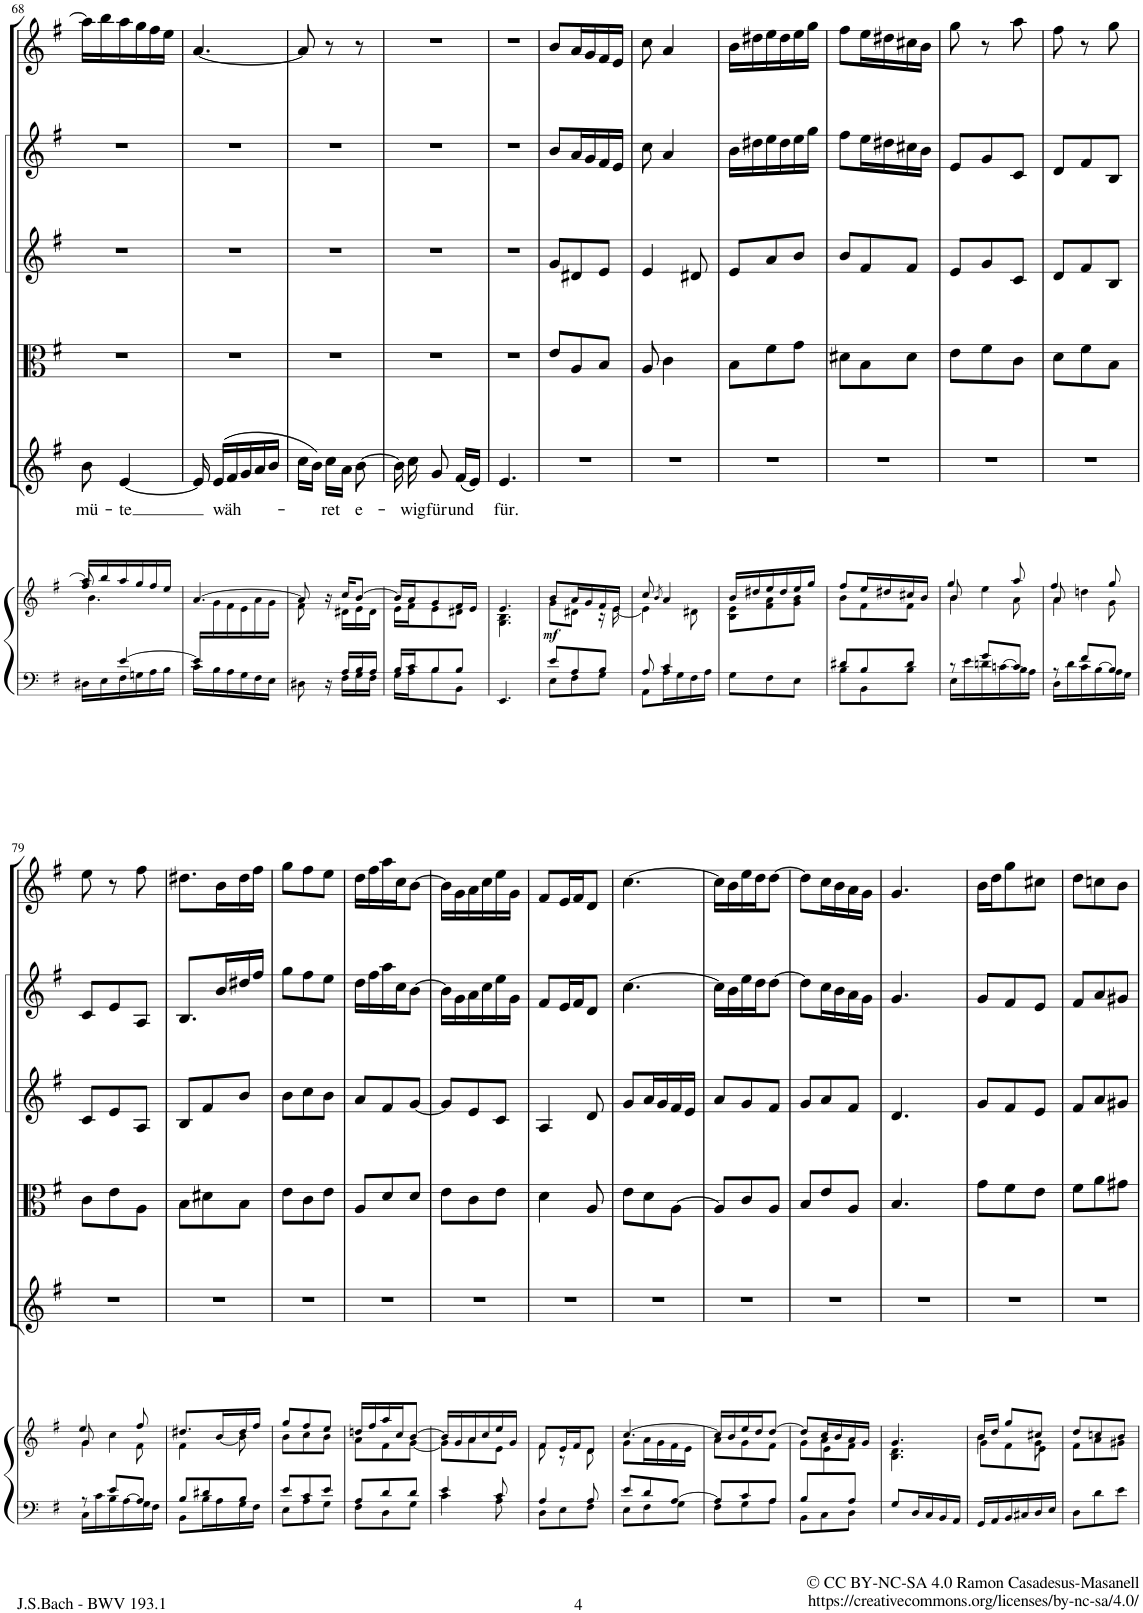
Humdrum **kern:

**kern	**kern	**dynam	**kern	**text	**kern	**kern	**kern	**kern
*part6	*part6	*part6	*part5	*part5	*part4	*part3	*part2	*part1
*staff7	*staff6	*staff6/7	*staff5	*staff5	*staff4	*staff3	*staff2	*staff1
*I"Piano reduction	*	*	*I"Soprano	*	*I"Viola	*I"Violino II	*I"Violino I	*I"Oboe I
*I'Pno	*	*	*	*	*I'Vla	*I'Vln	*I'Vln	*I'Ob
!!LO:PB:g=z
*clefF4	*clefG2	*	*clefG2	*	*clefC3	*clefG2	*clefG2	*clefG2
*k[f#]	*k[f#]	*	*k[f#]	*	*k[f#]	*k[f#]	*k[f#]	*k[f#]
*M3/8	*M3/8	*	*M3/8	*	*M3/8	*M3/8	*M3/8	*M3/8
=68	=68	=68	=68	=68	=68	=68	=68	=68
*^	*^	*	*	*	*	*	*	*
*	*	*	*^	*	*	*	*	*	*	*
!	!	!	!	!	!	!	!LO:LY:b	!	!	!	!
8ryy	16D#X\LL	16aa/LL]	4.b\	8ff#/	.	8b\	mü-	4.r	4.r	4.r	16aa\LL]
.	16E\	16bb/	.	.	.	.	.	.	.	.	16bb\
!	!	!	!	!	!	!	!LO:LY:b	!	!	!	!
[4e/	16F#\	16aa/	.	4ryy	.	[4e/	-te	.	.	.	16aa\
.	16Gn\	16gg/	.	.	.	.	.	.	.	.	16gg\
.	16A\	16ff#/	.	.	.	.	.	.	.	.	16ff#\
.	16B\JJ	16ee/JJ	.	.	.	.	.	.	.	.	16ee\JJ
*	*	*	*v	*v	*	*	*	*	*	*	*
=69	=69	=69	=69	=69	=69	=69	=69	=69	=69	=69
16e/LL]	16c\LL	[4.a/	16ryy	.	16e/]	.	4.r	4.r	4.r	[4.a/
!	!	!	!	!	!	!LO:LY:b	!	!	!	!
4ryy	16B\	.	16g\	.	(16e/LL	wäh-	.	.	.	.
.	16A\	.	16f#\	.	16f#/	.	.	.	.	.
.	16G\	.	16e\	.	16g/	.	.	.	.	.
.	16F#\	.	16a\	.	16a/	.	.	.	.	.
16ryy	16E\JJ	.	16g\JJ	.	16b/JJ	.	.	.	.	.
=70	=70	=70	=70	=70	=70	=70	=70	=70	=70	=70
8ryy	8D#X\	8a/]	8f#\	.	16cc\LL	.	4.r	4.r	4.r	8a/]
.	.	.	.	.	16b\JJ)	.	.	.	.	.
!	!	!	!	!	!	!LO:LY:b	!	!	!	!
16r	16ryy	16r	16ryy	.	16cc\LL	-ret	.	.	.	8r
16A/LL	16F#\LL	16cc/KL	16d#X\LL	.	16a\JJ	.	.	.	.	.
!	!	!	!	!	!	!LO:LY:b	!	!	!	!
16B/	16G\	[8b/J	16e\	.	[8b\	e-	.	.	.	8r
16A/JJ	16F#\JJ	.	16d#\JJ	.	.	.	.	.	.	.
=71	=71	=71	=71	=71	=71	=71	=71	=71	=71	=71
16B/LL	16G\LL	16b/LL]	16e\LL	.	16b\]	.	4.r	4.r	4.r	4.r
!	!	!	!	!	!	!LO:LY:b	!	!	!	!
16c/J	16A\J	16a/J	16f#\J	.	16cc\	-wig	.	.	.	.
!	!	!	!	!	!	!LO:LY:b	!	!	!	!
8B/	8B\	8g/	8e\	.	8g/	für	.	.	.	.
!	!	!	!	!	!	!LO:LY:b	!	!	!	!
8B/J	8BB\J	16f#/L	8d#X\J	.	(16f#/LL	und	.	.	.	.
.	.	16e/JJ	.	.	16e/JJ)	.	.	.	.	.
*v	*v	*	*	*	*	*	*	*	*	*
=72	=72	=72	=72	=72	=72	=72	=72	=72	=72
!	!	!	!	!	!LO:LY:b	!	!	!	!
4.EE/	4.e/	4.G\ 4.B\	.	4.e/	für.	4.r	4.r	4.r	4.r
=73	=73	=73	=73	=73	=73	=73	=73	=73	=73
*^	*	*	*	*	*	*	*	*	*
!	!	!	!	!LO:DY:b	!	!	!	!	!	!
8e/L	8E\L	8b/L	8g\L	mf	4.r	.	8e/L	8g/L	8b/L	8b/L
8A/	8F#\	16a/L	8d#X\J	.	.	.	8A/	8d#X/	16a/L	16a/L
.	.	16g/	.	.	.	.	.	.	16g/	16g/
8B/J	8G\J	16f#/	16r	.	.	.	8B/J	8e/J	16f#/	16f#/
.	.	16e/JJ	[16e\	.	.	.	.	.	16e/JJ	16e/JJ
=74	=74	=74	=74	=74	=74	=74	=74	=74	=74	=74
8A/	8AA\L	8cc/	4e\]	.	4.r	.	8A/	4e/	8cc\	8cc\
.	.	8qb/	.	.	.	.	.	.	.	.
4c/	16A\L	4a/	.	.	.	.	4c\	.	4a/	4a/
.	16G\	.	.	.	.	.	.	.	.	.
.	16F#\	.	8d#X\	.	.	.	.	8d#X/	.	.
.	16A\JJ	.	.	.	.	.	.	.	.	.
*v	*v	*	*	*	*	*	*	*	*	*
=75	=75	=75	=75	=75	=75	=75	=75	=75	=75
8G\L	16b/LL	8B\ 8e\L	.	4.r	.	8B\L	8e/L	16b\LL	16b\LL
.	16dd#X/	.	.	.	.	.	.	16dd#X\	16dd#X\
8F#\	16ee/	8f#\ 8a\	.	.	.	8f#\	8a/	16ee\	16ee\
.	16dd#/	.	.	.	.	.	.	16dd#\	16dd#\
8E\J	16ee/	8g\ 8b\J	.	.	.	8g\J	8b/J	16ee\	16ee\
.	16gg/JJ	.	.	.	.	.	.	16gg\JJ	16gg\JJ
=76	=76	=76	=76	=76	=76	=76	=76	=76	=76
*^	*	*	*	*	*	*	*	*	*
8d#X/L	8B\L	8ff#/L	8b\L	.	4.r	.	8d#X\L	8b/L	8ff#\L	8ff#\L
8B/	8BB\	16ee/L	8f#\	.	.	.	8B\	8f#/	16ee\L	16ee\L
.	.	16dd#X/	.	.	.	.	.	.	16dd#X\	16dd#X\
8d#/J	8B\J	16cc#X/	8f#\J	.	.	.	8d#\J	8f#/J	16cc#X\	16cc#X\
.	.	16b/JJ	.	.	.	.	.	.	16b\JJ	16b\JJ
=77	=77	=77	=77	=77	=77	=77	=77	=77	=77	=77
*	*	*	*^	*	*	*	*	*	*	*
8r	16E\LL	4gg/	4b\	8b/	.	4.r	.	8e\L	8e/L	8e/L	8gg\
.	16e\	.	.	.	.	.	.	.	.	.	.
8g/L	16dn\	.	.	4ee\	.	.	.	8f#\	8g/	8g/	8r
.	[>16cn\	.	.	.	.	.	.	.	.	.	.
8c/J]	16B\	8aa/	8a\	.	.	.	.	8c\J	8c/J	8c/J	8aa\
.	16A\JJ	.	.	.	.	.	.	.	.	.	.
=78	=78	=78	=78	=78	=78	=78	=78	=78	=78	=78	=78
8r	16D\LL	4ff#/	4a\	8a/	.	4.r	.	8d\L	8d/L	8d/L	8ff#\
.	16d\	.	.	.	.	.	.	.	.	.	.
8f#/L	16c\	.	.	4ddn\	.	.	.	8f#\	8f#/	8f#/	8r
.	[>16B\	.	.	.	.	.	.	.	.	.	.
8B/J]	16A\	8gg/	8g\	.	.	.	.	8B\J	8B/J	8B/J	8gg\
.	16G\JJ	.	.	.	.	.	.	.	.	.	.
!!LO:LB:g=z
=79	=79	=79	=79	=79	=79	=79	=79	=79	=79	=79	=79
8r	16C\LL	4ee/	4g\	8g/	.	4.r	.	8c\L	8c/L	8c/L	8ee\
.	16c\	.	.	.	.	.	.	.	.	.	.
8e/L	16B\	.	.	4cc\	.	.	.	8e\	8e/	8e/	8r
.	[>16A\	.	.	.	.	.	.	.	.	.	.
8A/J]	16G\	8ff#/	8f#\	.	.	.	.	8A\J	8A/J	8A/J	8ff#\
.	16F#\JJ	.	.	.	.	.	.	.	.	.	.
*	*	*	*v	*v	*	*	*	*	*	*	*
=80	=80	=80	=80	=80	=80	=80	=80	=80	=80	=80
8B/L	8BB\L	8.dd#X/L	4f#\	.	4.r	.	8B\L	8B/L	8.B/L	8.dd#X\L
8d#X/	16B\L	.	.	.	.	.	8d#X\	8f#/	.	.
.	16A\	[<16b/L	.	.	.	.	.	.	16b/L	16b\L
8B/J	16G\	16dd#/	8b\]	.	.	.	8B\J	8b/J	16dd#X/	16dd#\
.	16F#\JJ	16ff#/JJ	.	.	.	.	.	.	16ff#/JJ	16ff#\JJ
=81	=81	=81	=81	=81	=81	=81	=81	=81	=81	=81
8e/L	8E\L	8gg/L	8b\L	.	4.r	.	8e\L	8b\L	8gg\L	8gg\L
8c/	8A\	8ff#/	8cc\	.	.	.	8c\	8cc\	8ff#\	8ff#\
8e/J	8G\J	8ee/J	8b\J	.	.	.	8e\J	8b\J	8ee\J	8ee\J
=82	=82	=82	=82	=82	=82	=82	=82	=82	=82	=82
8A/L	8F#\L	16ddn/LL	8a\L	.	4.r	.	8A/L	8a/L	16dd\LL	16dd\LL
.	.	16ff#/	.	.	.	.	.	.	16ff#\	16ff#\
8d/	8D\	16aa/	8f#\	.	.	.	8d/	8f#/	16aa\	16aa\
.	.	16cc/J	.	.	.	.	.	.	16cc\J	16cc\J
8d/J	8G\J	[8b/J	[8g\J	.	.	.	8d/J	[8g/J	[8b\J	[8b\J
=83	=83	=83	=83	=83	=83	=83	=83	=83	=83	=83
4e/	4c\	16b/LL]	8g\L]	.	4.r	.	8e\L	8g/L]	16b\LL]	16b\LL]
.	.	16g/	.	.	.	.	.	.	16g\	16g\
.	.	16a/	8a\	.	.	.	8c\	8e/	16a\	16a\
.	.	16cc/	.	.	.	.	.	.	16cc\	16cc\
8c/	8A\	16ee/	8e\J	.	.	.	8e\J	8c/J	16ee\	16ee\
.	.	16g/JJ	.	.	.	.	.	.	16g\JJ	16g\JJ
=84	=84	=84	=84	=84	=84	=84	=84	=84	=84	=84
4A/	8D\L	8f#/L	8f#\	.	4.r	.	4d\	4A/	8f#/L	8f#/L
.	8E\	16e/L	8r	.	.	.	.	.	16e/L	16e/L
.	.	16f#/J	.	.	.	.	.	.	16f#/J	16f#/J
8A/	8F#\J	8d/J	8d\	.	.	.	8A/	8d/	8d/J	8d/J
=85	=85	=85	=85	=85	=85	=85	=85	=85	=85	=85
8e/L	8E\L	[4.cc/	8g\L	.	4.r	.	8e\L	8g/L	[4.cc\	[4.cc\
8d/	8F#\	.	16a\L	.	.	.	8d\	16a/L	.	.
.	.	.	16g\	.	.	.	.	16g/	.	.
[8A/J	8G\J	.	16f#\	.	.	.	[8A\J	16f#/	.	.
.	.	.	16e\JJ	.	.	.	.	16e/JJ	.	.
=86	=86	=86	=86	=86	=86	=86	=86	=86	=86	=86
8A/L]	8F#\L	16cc/LL]	8a\L	.	4.r	.	8A/L]	8a/L	16cc\LL]	16cc\LL]
.	.	16b/	.	.	.	.	.	.	16b\	16b\
8c/	8G\	16ee/	8g\	.	.	.	8c/	8g/	16ee\	16ee\
.	.	16dd/J	.	.	.	.	.	.	16dd\J	16dd\J
8A/J	8A\J	[8dd/J	8f#\J	.	.	.	8A/J	8f#/J	[8dd\J	[8dd\J
=87	=87	=87	=87	=87	=87	=87	=87	=87	=87	=87
*	*	*	*^	*	*	*	*	*	*	*
8B/L	8BB\L	8dd/L]	8g\L	8ryy	.	4.r	.	8B/L	8g/L	8dd\L]	8dd\L]
8ryy	8C\	16cc/L	8a\	8e\	.	.	.	8e/	8a/	16cc\L	16cc\L
.	.	16b/	.	.	.	.	.	.	.	16b\	16b\
8A/J	8D\J	16a/	8f#\J	8ryy	.	.	.	8A/J	8f#/J	16a\	16a\
.	.	16g/JJ	.	.	.	.	.	.	.	16g\JJ	16g\JJ
*v	*v	*	*	*	*	*	*	*	*	*	*
*	*	*v	*v	*	*	*	*	*	*	*
=88	=88	=88	=88	=88	=88	=88	=88	=88	=88
8G/L	4.g/	4.B\ 4.d\	.	4.r	.	4.B/	4.d/	4.g/	4.g/
16D/L	.	.	.	.	.	.	.	.	.
16C/	.	.	.	.	.	.	.	.	.
16BB/	.	.	.	.	.	.	.	.	.
16AA/JJ	.	.	.	.	.	.	.	.	.
=89	=89	=89	=89	=89	=89	=89	=89	=89	=89
*	*	*^	*	*	*	*	*	*	*
16GG/LL	16b/LL	8g\L	4b\	.	4.r	.	8g\L	8g/L	8g/L	16b\LL
16AA/	16dd/JJ	.	.	.	.	.	.	.	.	16dd\J
16BB/	8gg/L	8f#\	.	.	.	.	8f#\	8f#/	8f#/	8gg\
16C#X/	.	.	.	.	.	.	.	.	.	.
16D/	8cc#X/J	8e\J	8g\	.	.	.	8e\J	8e/J	8e/J	8cc#X\J
16E/JJ	.	.	.	.	.	.	.	.	.	.
*	*	*v	*v	*	*	*	*	*	*	*
=90	=90	=90	=90	=90	=90	=90	=90	=90	=90
8D\L	8dd/L	8f#\L	.	4.r	.	8f#\L	8f#/L	8f#/L	8dd\L
8d\	8ccn/	8a\	.	.	.	8a\	8a/	8a/	8ccn\
8e\J	8b/J	8g#X\J	.	.	.	8g#X\J	8g#X/J	8g#X/J	8b\J
*	*v	*v	*	*	*	*	*	*	*
=	=	=	=	=	=	=	=	=
*-	*-	*-	*-	*-	*-	*-	*-	*-
